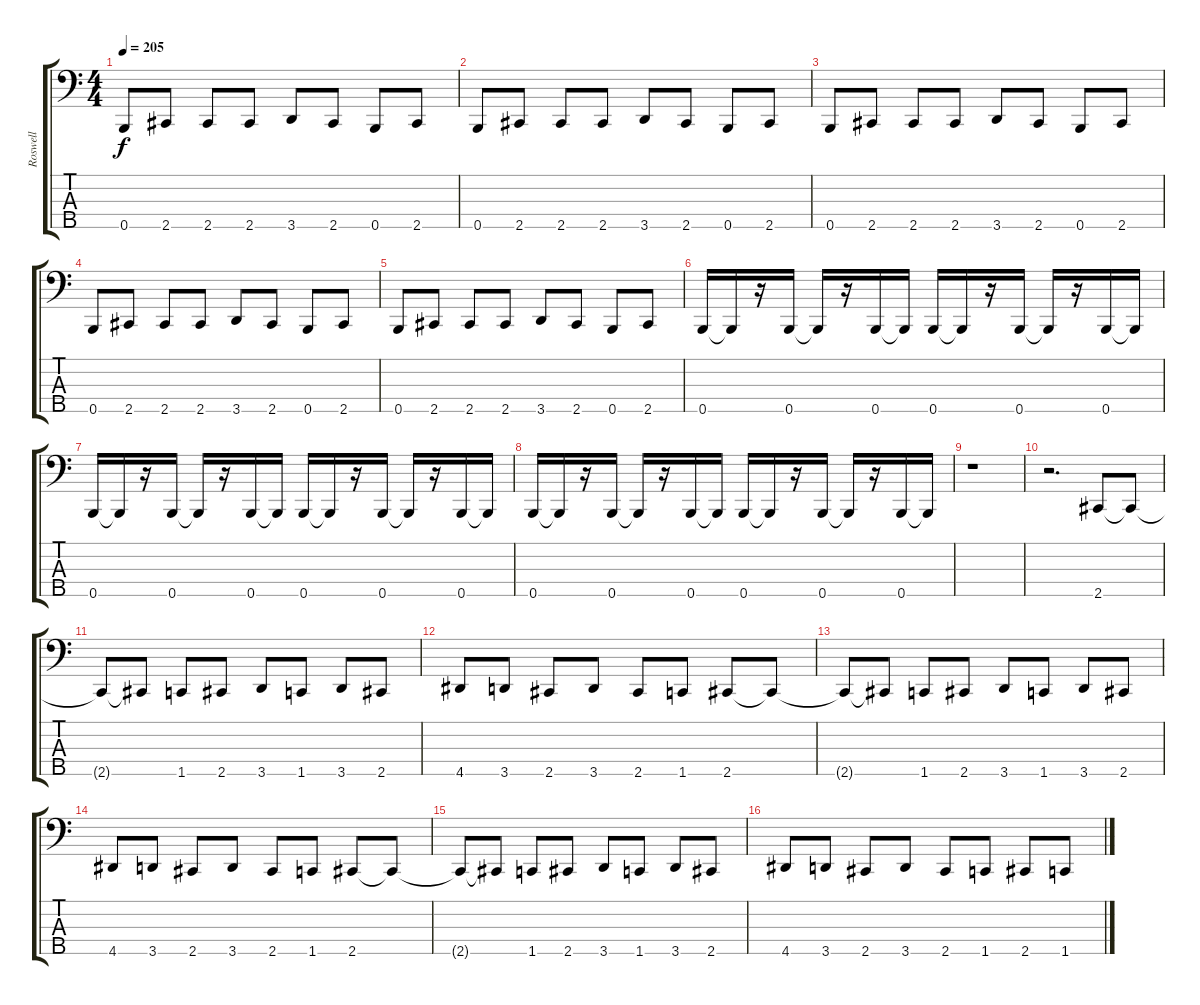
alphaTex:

\track ("Roswell" "Roswell") {instrument electricbassfinger}
\staff {score tabs}
\tuning (A2 E2 B1 Gb1 B0) {hide}
\ts (4 4)
\tempo 205
\clef f4
\ks c
0.5.8{dy f} 2.5.8 2.5.8 2.5.8 3.5.8 2.5.8 0.5.8 2.5.8 |
0.5.8 2.5.8 2.5.8 2.5.8 3.5.8 2.5.8 0.5.8 2.5.8 |
0.5.8 2.5.8 2.5.8 2.5.8 3.5.8 2.5.8 0.5.8 2.5.8 |
0.5.8 2.5.8 2.5.8 2.5.8 3.5.8 2.5.8 0.5.8 2.5.8 |
0.5.8 2.5.8 2.5.8 2.5.8 3.5.8 2.5.8 0.5.8 2.5.8 |
0.5.16 0.5{t}.16 r.16 0.5.16 0.5{t}.16 r.16 0.5.16 0.5{t}.16 0.5.16 0.5{t}.16 r.16 0.5.16 0.5{t}.16 r.16 0.5.16 0.5{t}.16 |
0.5.16 0.5{t}.16 r.16 0.5.16 0.5{t}.16 r.16 0.5.16 0.5{t}.16 0.5.16 0.5{t}.16 r.16 0.5.16 0.5{t}.16 r.16 0.5.16 0.5{t}.16 |
0.5.16 0.5{t}.16 r.16 0.5.16 0.5{t}.16 r.16 0.5.16 0.5{t}.16 0.5.16 0.5{t}.16 r.16 0.5.16 0.5{t}.16 r.16 0.5.16 0.5{t}.16 |
r.1 |
r.2{d} 2.5.8 2.5{t}.8 |
2.5{t}.8 2.5{t}.8 1.5.8 2.5.8 3.5.8 1.5.8 3.5.8 2.5.8 |
4.5.8 3.5.8 2.5.8 3.5.8 2.5.8 1.5.8 2.5.8 2.5{t}.8 |
2.5{t}.8 2.5{t}.8 1.5.8 2.5.8 3.5.8 1.5.8 3.5.8 2.5.8 |
4.5.8 3.5.8 2.5.8 3.5.8 2.5.8 1.5.8 2.5.8 2.5{t}.8 |
2.5{t}.8 2.5{t}.8 1.5.8 2.5.8 3.5.8 1.5.8 3.5.8 2.5.8 |
4.5.8 3.5.8 2.5.8 3.5.8 2.5.8 1.5.8 2.5.8 1.5.8
